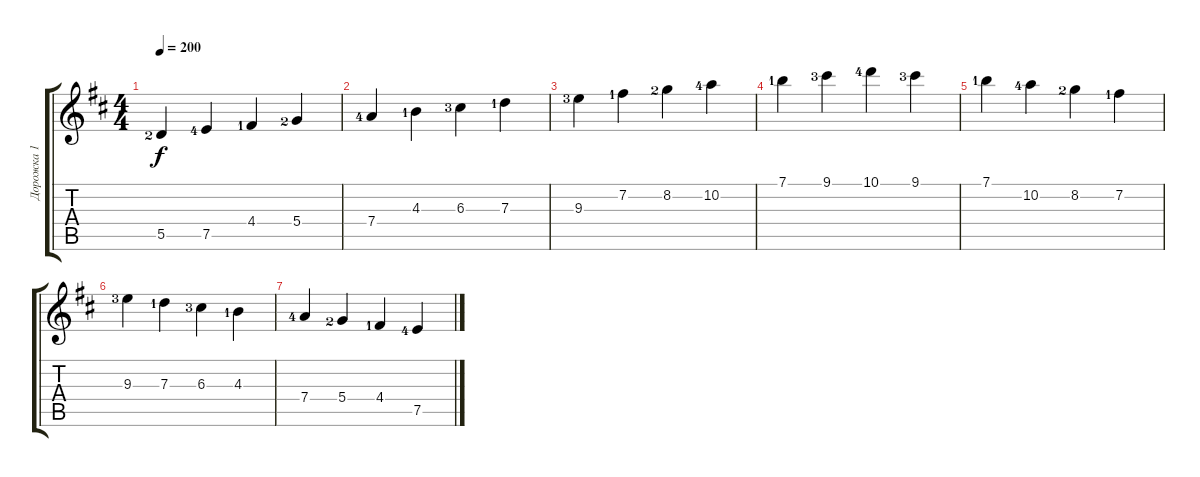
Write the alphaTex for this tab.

\track ("Дорожка 1" "Дорожка 1") {instrument acousticguitarnylon}
\staff {score tabs}
\tuning (E4 B3 G3 D3 A2 E2) {hide}
\ts (4 4)
\tempo 200
\clef g2
\ks d
5.5{lf 3}.4{dy f instrument acousticguitarnylon} 7.5{lf 5}.4 4.4{lf 2}.4 5.4{lf 3}.4 |
7.4{lf 5}.4 4.3{lf 2}.4 6.3{lf 4}.4 7.3{lf 2}.4 |
9.3{lf 4}.4 7.2{lf 2}.4 8.2{lf 3}.4 10.2{lf 5}.4 |
7.1{lf 2}.4 9.1{lf 4}.4 10.1{lf 5}.4 9.1{lf 4}.4 |
7.1{lf 2}.4 10.2{lf 5}.4 8.2{lf 3}.4 7.2{lf 2}.4 |
9.3{lf 4}.4 7.3{lf 2}.4 6.3{lf 4}.4 4.3{lf 2}.4 |
7.4{lf 5}.4 5.4{lf 3}.4 4.4{lf 2}.4 7.5{lf 5}.4
